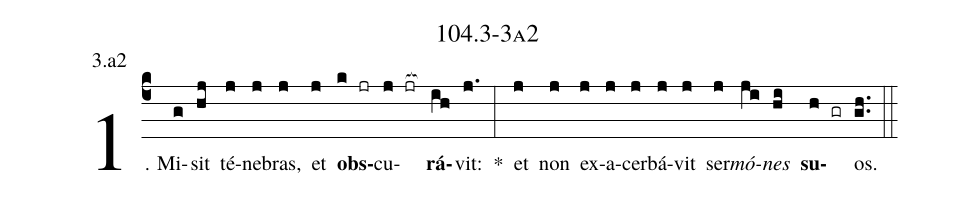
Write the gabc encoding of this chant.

name: 104.3-3a2;
annotation: 3.a2;
%%
(c4)1. Mi(g)sit(hj) té(j)ne(j)bras,(j) et(j) <b>obs</b>(k jr)cu(j jr[ocb:1{])<b>rá</b>(ih[ocb:0}])vit:(j.) *(:) et(j) non(j) ex(j)a(j)cer(j)bá(j)vit(j) ser(j)<i>mó</i>(ji)<i>nes</i>(hi) <b>su</b>(h gr)os.(gh..) (::)


%E(j) u(j) o(ji) u(hi) a(h) e.(gh..) (::)
